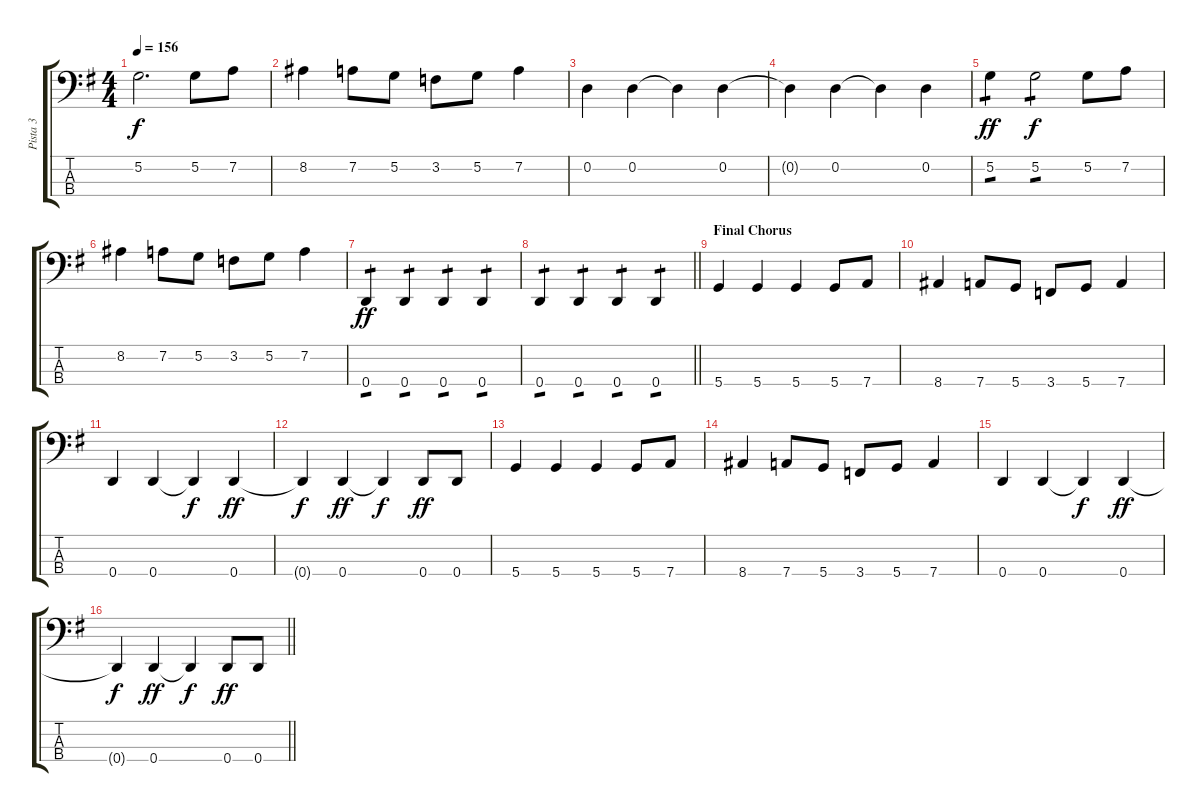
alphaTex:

\track ("Pista 3" "Pista 3") {instrument electricbasspick}
\staff {score tabs}
\tuning (G2 D2 A1 D1) {hide}
\ts (4 4)
\tempo 156
\clef f4
\ks eminor
5.2.2{d dy f} 5.2.8 7.2.8 |
8.2.4 7.2.8 5.2.8 3.2.8 5.2.8 7.2.4 |
0.2.4 0.2.4 0.2{t}.4 0.2.4 |
0.2{t}.4 0.2.4 0.2{t}.4 0.2.4 |
5.2.4{tp 1 dy ff} 5.2.2{tp 1 dy f} 5.2.8 7.2.8 |
8.2.4 7.2.8 5.2.8 3.2.8 5.2.8 7.2.4 |
0.4.4{tp 1 dy ff} 0.4.4{tp 1} 0.4.4{tp 1} 0.4.4{tp 1} |
\barLineRight lightlight
0.4.4{tp 1} 0.4.4{tp 1} 0.4.4{tp 1} 0.4.4{tp 1} |
\section ("" "Final Chorus")
5.4.4 5.4.4 5.4.4 5.4.8 7.4.8 |
8.4.4 7.4.8 5.4.8 3.4.8 5.4.8 7.4.4 |
0.4.4 0.4.4 0.4{t}.4{dy f} 0.4.4{dy ff} |
0.4{t}.4{dy f} 0.4.4{dy ff} 0.4{t}.4{dy f} 0.4.8{dy ff} 0.4.8 |
5.4.4 5.4.4 5.4.4 5.4.8 7.4.8 |
8.4.4 7.4.8 5.4.8 3.4.8 5.4.8 7.4.4 |
0.4.4 0.4.4 0.4{t}.4{dy f} 0.4.4{dy ff} |
\barLineRight lightlight
0.4{t}.4{dy f} 0.4.4{dy ff} 0.4{t}.4{dy f} 0.4.8{dy ff} 0.4.8
